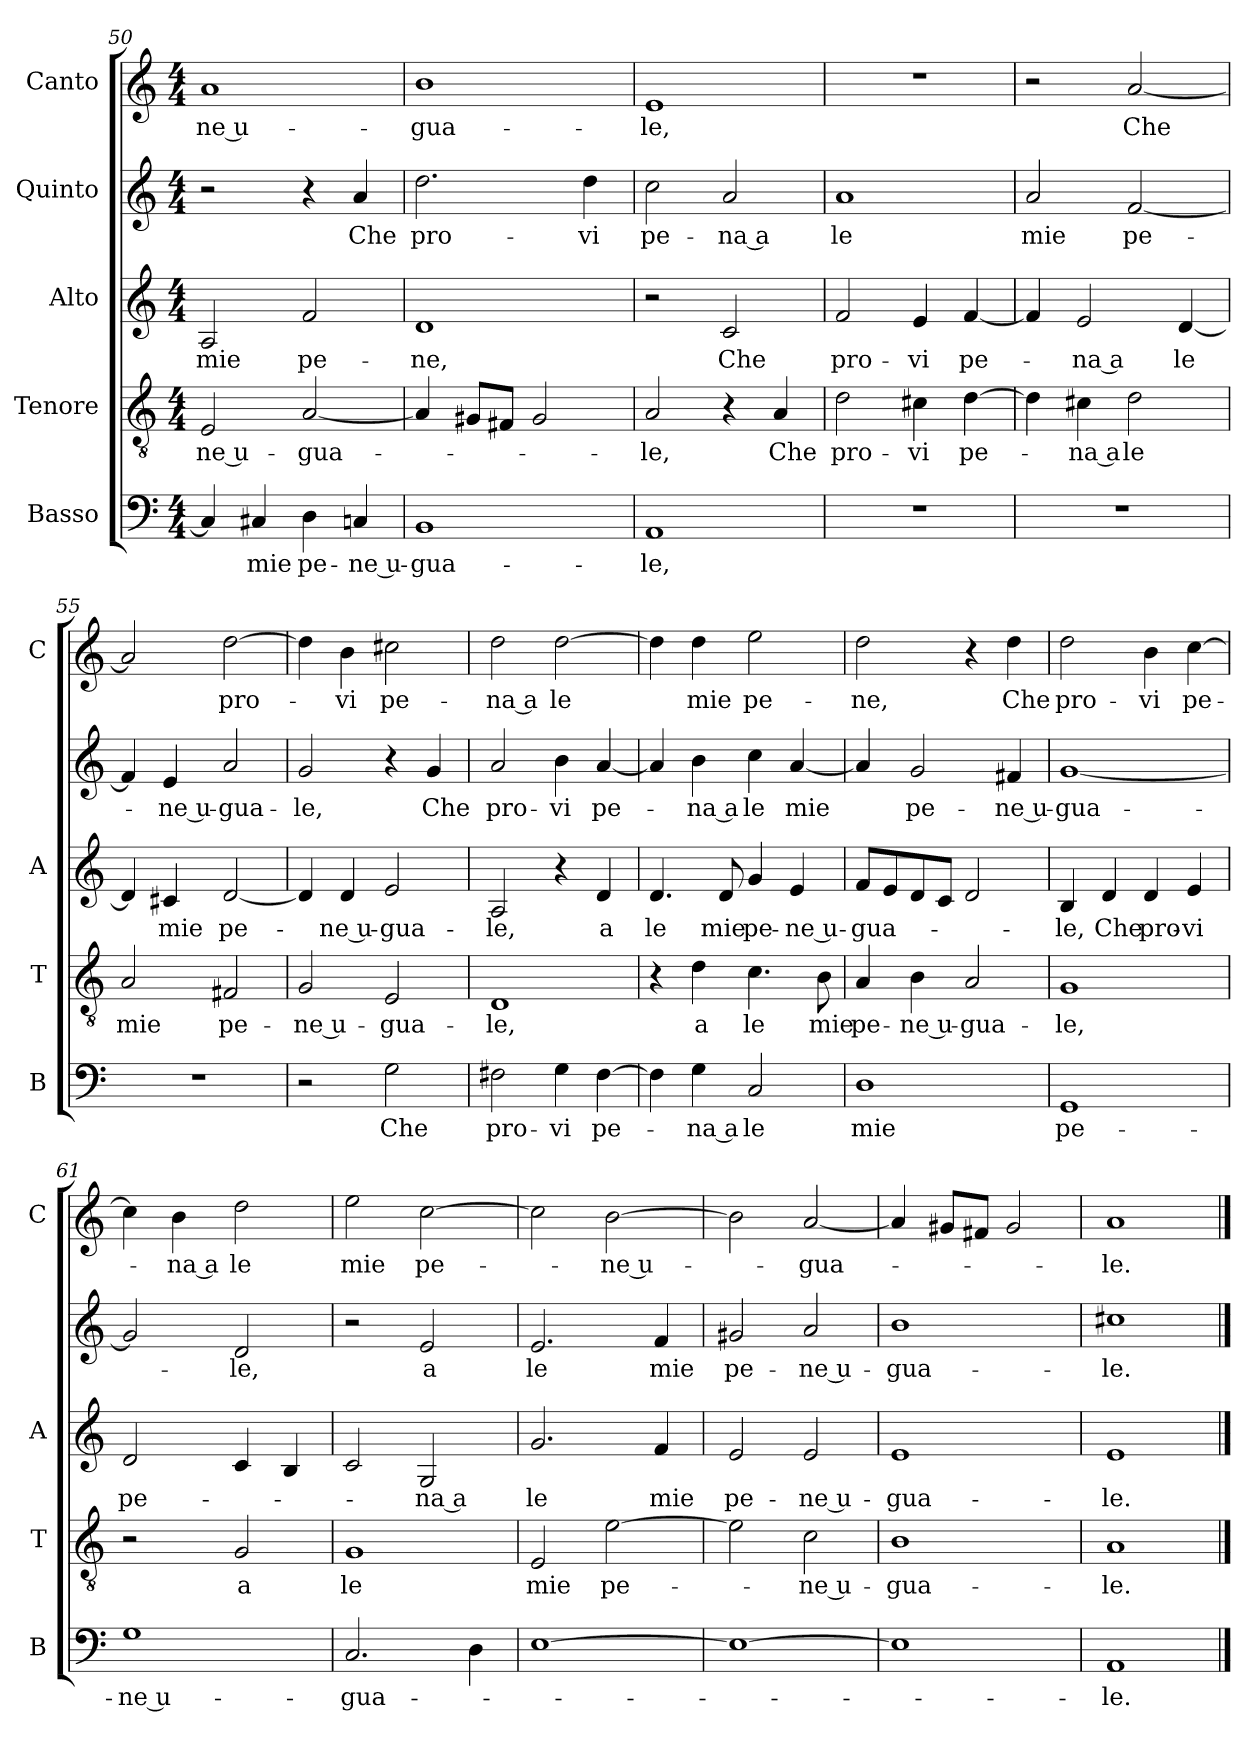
**kern	**text	**kern	**text	**kern	**text	**kern	**text	**kern	**text
*part5	*part5	*part4	*part4	*part3	*part3	*part2	*part2	*part1	*part1
*staff5	*staff5	*staff4	*staff4	*staff3	*staff3	*staff2	*staff2	*staff1	*staff1
*I"Basso	*	*I"Tenore	*	*I"Alto	*	*I"Quinto	*	*I"Canto	*
*I'B	*	*I'T	*	*I'A	*	*	*	*I'C	*
*clefF4	*	*clefGv2	*	*clefG2	*	*clefG2	*	*clefG2	*
*k[]	*	*k[]	*	*k[]	*	*k[]	*	*k[]	*
*C:	*	*C:	*	*C:	*	*C:	*	*C:	*
*M4/4	*	*M4/4	*	*M4/4	*	*M4/4	*	*M4/4	*
=50	=50	=50	=50	=50	=50	=50	=50	=50	=50
!	!	!	!LO:LY:b	!	!LO:LY:b	!	!	!	!LO:LY:b
4C#/]	.	2E/	-ne u-	2A/	mie	2r	.	1a	-ne u-
!	!LO:LY:b	!	!	!	!	!	!	!	!
4C#X/	mie	.	.	.	.	.	.	.	.
!	!LO:LY:b	!	!LO:LY:b	!	!LO:LY:b	!	!	!	!
4D\	pe-	[2A/	-gua-	2f/	pe-	4r	.	.	.
!	!LO:LY:b	!	!	!	!	!	!LO:LY:b	!	!
4Cn/	-ne u-	.	.	.	.	4a/	Che	.	.
=51	=51	=51	=51	=51	=51	=51	=51	=51	=51
!	!LO:LY:b	!	!	!	!LO:LY:b	!	!LO:LY:b	!	!LO:LY:b
1BB	-gua-	4A/]	.	1d	-ne,	2.dd\	pro-	1b	-gua-
.	.	8G#X/L	.	.	.	.	.	.	.
.	.	8F#X/J	.	.	.	.	.	.	.
.	.	2G#/	.	.	.	.	.	.	.
!	!	!	!	!	!	!	!LO:LY:b	!	!
.	.	.	.	.	.	4dd\	-vi	.	.
=52	=52	=52	=52	=52	=52	=52	=52	=52	=52
!	!LO:LY:b	!	!LO:LY:b	!	!	!	!LO:LY:b	!	!LO:LY:b
1AA	-le,	2A/	-le,	2r	.	2cc\	pe-	1e	-le,
!	!	!	!	!	!LO:LY:b	!	!LO:LY:b	!	!
.	.	4r	.	2c/	Che	2a/	-na a	.	.
!	!	!	!LO:LY:b	!	!	!	!	!	!
.	.	4A/	Che	.	.	.	.	.	.
=53	=53	=53	=53	=53	=53	=53	=53	=53	=53
!	!	!	!LO:LY:b	!	!LO:LY:b	!	!LO:LY:b	!	!
1r	.	2d\	pro-	2f/	pro-	1a	le	1r	.
!	!	!	!LO:LY:b	!	!LO:LY:b	!	!	!	!
.	.	4c#X\	-vi	4e/	-vi	.	.	.	.
!	!	!	!LO:LY:b	!	!LO:LY:b	!	!	!	!
.	.	[4d\	pe-	[4f/	pe-	.	.	.	.
=54	=54	=54	=54	=54	=54	=54	=54	=54	=54
!	!	!	!	!	!	!	!LO:LY:b	!	!
1r	.	4d\]	.	4f/]	.	2a/	mie	2r	.
!	!	!	!LO:LY:b	!	!LO:LY:b	!	!	!	!
.	.	4c#X\	-na a	2e/	-na a	.	.	.	.
!	!	!	!LO:LY:b	!	!	!	!LO:LY:b	!	!LO:LY:b
.	.	2d\	le	.	.	[2f/	pe-	[2a/	Che
!	!	!	!	!	!LO:LY:b	!	!	!	!
.	.	.	.	[4d/	le	.	.	.	.
!!LO:PB:g=z
=55	=55	=55	=55	=55	=55	=55	=55	=55	=55
!	!	!	!LO:LY:b	!	!	!	!	!	!
1r	.	2A/	mie	4d/]	.	4f/]	.	2a/]	.
!	!	!	!	!	!LO:LY:b	!	!LO:LY:b	!	!
.	.	.	.	4c#X/	mie	4e/	-ne u-	.	.
!	!	!	!LO:LY:b	!	!LO:LY:b	!	!LO:LY:b	!	!LO:LY:b
.	.	2F#X/	pe-	[2d/	pe-	2a/	-gua-	[2dd\	pro-
=56	=56	=56	=56	=56	=56	=56	=56	=56	=56
!	!	!	!LO:LY:b	!	!	!	!LO:LY:b	!	!
2r	.	2G/	-ne u-	4d/]	.	2g/	-le,	4dd\]	.
!	!	!	!	!	!LO:LY:b	!	!	!	!LO:LY:b
.	.	.	.	4d/	-ne u-	.	.	4b\	-vi
!	!LO:LY:b	!	!LO:LY:b	!	!LO:LY:b	!	!	!	!LO:LY:b
2G\	Che	2E/	-gua-	2e/	-gua-	4r	.	2cc#X\	pe-
!	!	!	!	!	!	!	!LO:LY:b	!	!
.	.	.	.	.	.	4g/	Che	.	.
=57	=57	=57	=57	=57	=57	=57	=57	=57	=57
!	!LO:LY:b	!	!LO:LY:b	!	!LO:LY:b	!	!LO:LY:b	!	!LO:LY:b
2F#X\	pro-	1D	-le,	2A/	-le,	2a/	pro-	2dd\	-na a
!	!LO:LY:b	!	!	!	!	!	!LO:LY:b	!	!LO:LY:b
4G\	-vi	.	.	4r	.	4b\	-vi	[2dd\	le
!	!LO:LY:b	!	!	!	!LO:LY:b	!	!LO:LY:b	!	!
[4F#\	pe-	.	.	4d/	a	[4a/	pe-	.	.
=58	=58	=58	=58	=58	=58	=58	=58	=58	=58
!	!	!	!	!	!LO:LY:b	!	!	!	!
4F#\]	.	4r	.	4.d/	le	4a/]	.	4dd\]	.
!	!LO:LY:b	!	!LO:LY:b	!	!	!	!LO:LY:b	!	!LO:LY:b
4G\	-na a	4d\	a	.	.	4b\	-na a	4dd\	mie
!	!	!	!	!	!LO:LY:b	!	!	!	!
.	.	.	.	8d/	mie	.	.	.	.
!	!LO:LY:b	!	!LO:LY:b	!	!LO:LY:b	!	!LO:LY:b	!	!LO:LY:b
2C/	le	4.c\	le	4g/	pe-	4cc\	le	2ee\	pe-
!	!	!	!	!	!LO:LY:b	!	!LO:LY:b	!	!
.	.	.	.	4e/	-ne u-	[4a/	mie	.	.
!	!	!	!LO:LY:b	!	!	!	!	!	!
.	.	8B\	mie	.	.	.	.	.	.
=59	=59	=59	=59	=59	=59	=59	=59	=59	=59
!	!LO:LY:b	!	!LO:LY:b	!	!LO:LY:b	!	!	!	!LO:LY:b
1D	mie	4A/	pe-	8f/L	-gua-	4a/]	.	2dd\	-ne,
.	.	.	.	8e/	.	.	.	.	.
!	!	!	!LO:LY:b	!	!	!	!LO:LY:b	!	!
.	.	4B\	-ne u-	8d/	.	2g/	pe-	.	.
.	.	.	.	8c/J	.	.	.	.	.
!	!	!	!LO:LY:b	!	!	!	!	!	!
.	.	2A/	-gua-	2d/	.	.	.	4r	.
!	!	!	!	!	!	!	!LO:LY:b	!	!LO:LY:b
.	.	.	.	.	.	4f#X/	-ne u-	4dd\	Che
=60	=60	=60	=60	=60	=60	=60	=60	=60	=60
!	!LO:LY:b	!	!LO:LY:b	!	!LO:LY:b	!	!LO:LY:b	!	!LO:LY:b
1GG	pe-	1G	-le,	4B/	-le,	[1g	-gua-	2dd\	pro-
!	!	!	!	!	!LO:LY:b	!	!	!	!
.	.	.	.	4d/	Che	.	.	.	.
!	!	!	!	!	!LO:LY:b	!	!	!	!LO:LY:b
.	.	.	.	4d/	pro-	.	.	4b\	-vi
!	!	!	!	!	!LO:LY:b	!	!	!	!LO:LY:b
.	.	.	.	4e/	-vi	.	.	[4cc\	pe-
!!LO:LB:g=z
=61	=61	=61	=61	=61	=61	=61	=61	=61	=61
!	!LO:LY:b	!	!	!	!LO:LY:b	!	!	!	!
1G	-ne u-	2r	.	2d/	pe-	2g/]	.	4cc\]	.
!	!	!	!	!	!	!	!	!	!LO:LY:b
.	.	.	.	.	.	.	.	4b\	-na a
!	!	!	!LO:LY:b	!	!	!	!LO:LY:b	!	!LO:LY:b
.	.	2G/	a	4c/	.	2d/	-le,	2dd\	le
.	.	.	.	4B/	.	.	.	.	.
=62	=62	=62	=62	=62	=62	=62	=62	=62	=62
!	!LO:LY:b	!	!LO:LY:b	!	!	!	!	!	!LO:LY:b
2.C/	-gua-	1G	le	2c/	.	2r	.	2ee\	mie
!	!	!	!	!	!LO:LY:b	!	!LO:LY:b	!	!LO:LY:b
.	.	.	.	2G/	-na a	2e/	a	[2cc\	pe-
4D\	.	.	.	.	.	.	.	.	.
=63	=63	=63	=63	=63	=63	=63	=63	=63	=63
!	!	!	!LO:LY:b	!	!LO:LY:b	!	!LO:LY:b	!	!
[1E	.	2E/	mie	2.g/	le	2.e/	le	2cc\]	.
!	!	!	!LO:LY:b	!	!	!	!	!	!LO:LY:b
.	.	[2e\	pe-	.	.	.	.	[2b\	-ne u-
!	!	!	!	!	!LO:LY:b	!	!LO:LY:b	!	!
.	.	.	.	4f/	mie	4f/	mie	.	.
=64	=64	=64	=64	=64	=64	=64	=64	=64	=64
!	!	!	!	!	!LO:LY:b	!	!LO:LY:b	!	!
1E_	.	2e\]	.	2e/	pe-	2g#X/	pe-	2b\]	.
!	!	!	!LO:LY:b	!	!LO:LY:b	!	!LO:LY:b	!	!LO:LY:b
.	.	2c\	-ne u-	2e/	-ne u-	2a/	-ne u-	[2a/	-gua-
=65	=65	=65	=65	=65	=65	=65	=65	=65	=65
!	!	!	!LO:LY:b	!	!LO:LY:b	!	!LO:LY:b	!	!
1E]	.	1B	-gua-	1e	-gua-	1b	-gua-	4a/]	.
.	.	.	.	.	.	.	.	8g#X/L	.
.	.	.	.	.	.	.	.	8f#X/J	.
.	.	.	.	.	.	.	.	2g#/	.
=66	=66	=66	=66	=66	=66	=66	=66	=66	=66
!	!LO:LY:b	!	!LO:LY:b	!	!LO:LY:b	!	!LO:LY:b	!	!LO:LY:b
1AA	-le.	1A	-le.	1e	-le.	1cc#X	-le.	1a	-le.
==	==	==	==	==	==	==	==	==	==
*-	*-	*-	*-	*-	*-	*-	*-	*-	*-
